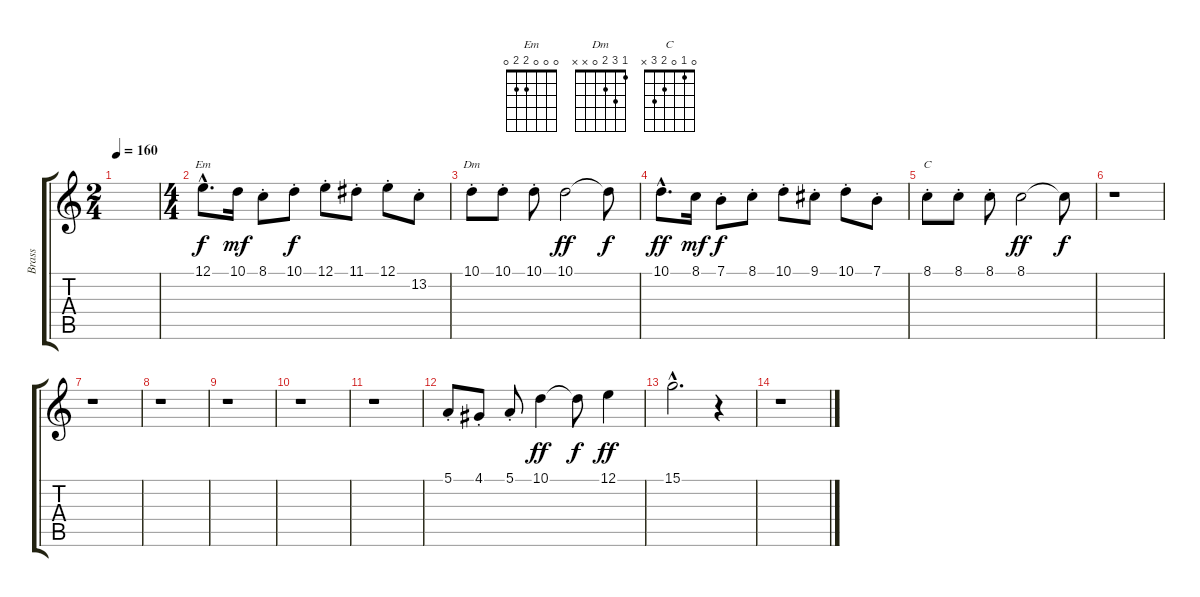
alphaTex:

\track ("Brass" "Brass") {instrument brasssection}
\staff {score tabs}
\tuning (E4 B3 G3 D3 A2 E2) {hide}
\chord ("Em" 0 0 0 2 2 0)
\chord ("Dm" 1 3 2 0 x x)
\chord ("C" 0 1 0 2 3 x)
\ts (2 4)
\tempo 160
\clef g2
\ks c
|
\ts (4 4)
12.1{hac}.8{d ch "Em"} 10.1.16{dy mf} 8.1{st}.8 10.1{st}.8{dy f} 12.1{st}.8 11.1{st}.8 12.1{st}.8 13.2{st}.8 |
10.1{st}.8{ch "Dm"} 10.1{st}.8 10.1{st}.8 10.1.2{dy ff} 10.1{t}.8{dy f} |
10.1{hac}.8{d dy ff} 8.1.16{dy mf} 7.1{st}.8{dy f} 8.1{st}.8 10.1{st}.8 9.1{st}.8 10.1{st}.8 7.1{st}.8 |
8.1{st}.8{ch "C"} 8.1{st}.8 8.1{st}.8 8.1.2{dy ff} 8.1{t}.8{dy f} |
r.1 |
r.1 |
r.1 |
r.1 |
r.1 |
r.1 |
5.1{st}.8 4.1{st}.8 5.1{st}.8 10.1.4{dy ff} 10.1{t}.8{dy f} 12.1.4{dy ff} |
15.1{hac}.2{d} r.4 |
r.1
